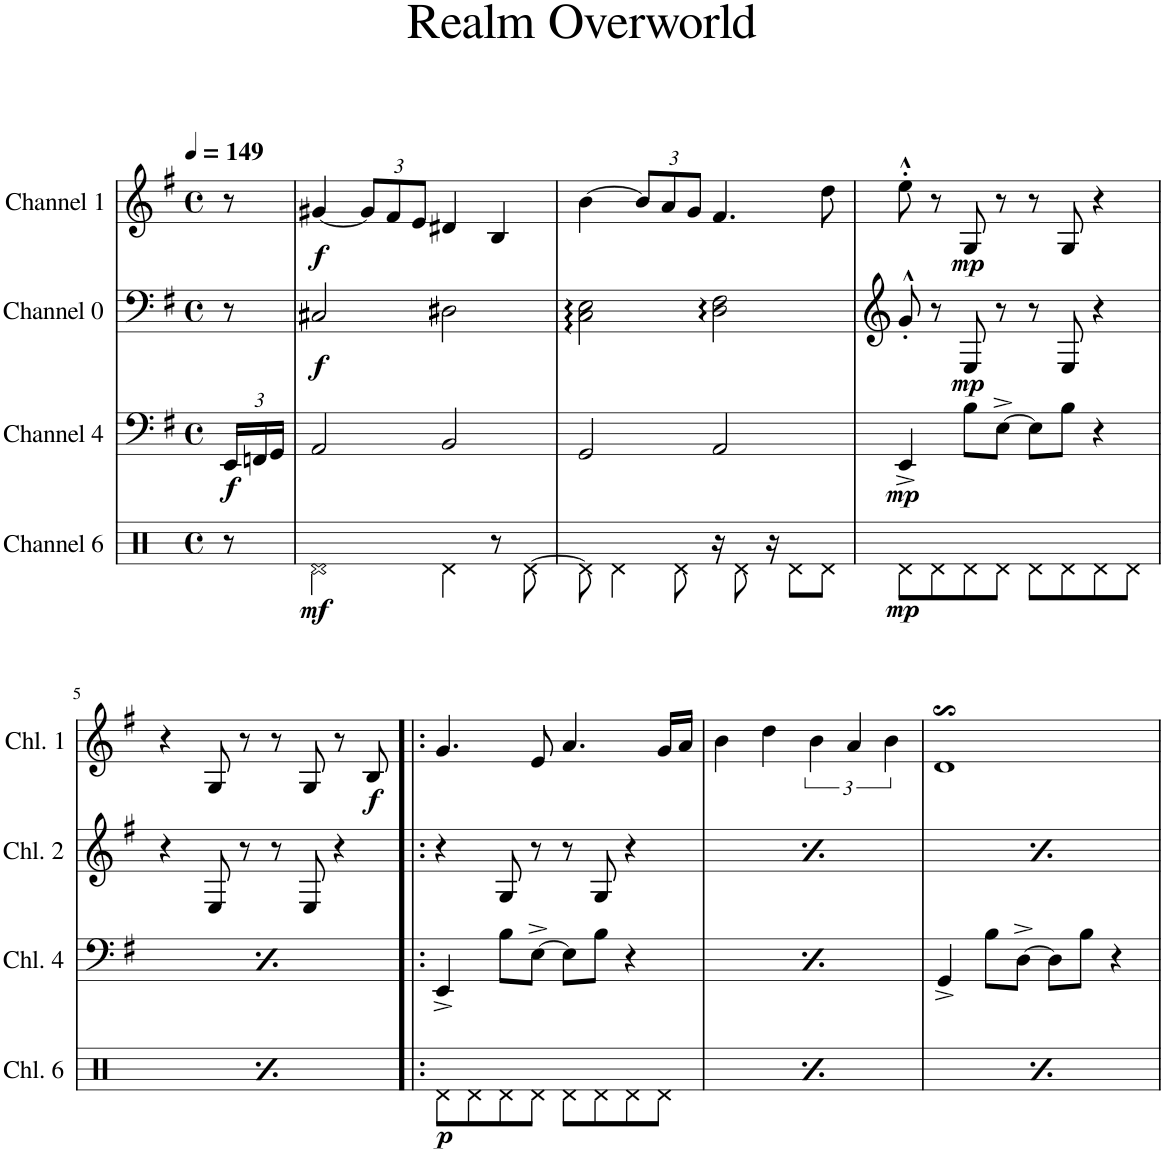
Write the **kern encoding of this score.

**kern	**dynam	**kern	**dynam	**kern	**dynam	**kern	**dynam
*part4	*part4	*part3	*part3	*part2	*part2	*part1	*part1
*staff4	*staff4	*staff3	*staff3	*staff2	*staff2	*staff1	*staff1
*I"Channel 6	*	*I"Channel 4	*	*I"Channel 0	*	*I"Channel 1	*
*I'Chl. 6	*	*I'Chl. 4	*	*I'Chl. 2	*	*I'Chl. 1	*
*clefX	*	*clefF4	*	*clefF4	*	*clefG2	*
*k[]	*	*k[f#]	*	*k[f#]	*	*k[f#]	*
*M4/4	*	*M4/4	*	*M4/4	*	*M4/4	*
*met(c)	*	*met(c)	*	*met(c)	*	*met(c)	*
*MM149	*	*MM149	*	*MM149	*	*MM149	*
*	*	*Xbrackettup	*	*	*	*	*
=1	=1	=1	=1	=1	=1	=1	=1
!	!	!	!LO:DY:b	!	!	!	!
8r	.	24EE/LL	f	8r	.	8r	.
.	.	24FFn/	.	.	.	.	.
.	.	24GG/JJ	.	.	.	.	.
=2	=2	=2	=2	=2	=2	=2	=2
!	!LO:DY:b	!	!	!	!LO:DY:b	!	!LO:DY:b
2Rd\	mf	2AA/	.	2C#X/	f	[4g#X/	f
*	*	*	*	*	*	*Xbrackettup	*
.	.	.	.	.	.	12g#/L]	.
.	.	.	.	.	.	12f#/	.
.	.	.	.	.	.	12e/J	.
4Rd\	.	2BB/	.	2D#X\	.	4d#X/	.
8r	.	.	.	.	.	4B/	.
[8Rd\	.	.	.	.	.	.	.
=3	=3	=3	=3	=3	=3	=3	=3
8Rd\]	.	2GG/	.	2C\: 2E\:	.	[4b\	.
4Rd\	.	.	.	.	.	.	.
.	.	.	.	.	.	12b/L]	.
.	.	.	.	.	.	12a/	.
8Rd\	.	.	.	.	.	.	.
.	.	.	.	.	.	12g/J	.
16r	.	2AA/	.	2D\: 2F#\:	.	4.f#/	.
8Rd\	.	.	.	.	.	.	.
16r	.	.	.	.	.	.	.
8Rd\L	.	.	.	.	.	.	.
8Rd\J	.	.	.	.	.	8dd\	.
=4	=4	=4	=4	=4	=4	=4	=4
!	!LO:DY:b	!	!LO:DY:b	!	!	!	!
8Rd\L	mp	4EE^/	mp	8g'^^/	.	8ee'^^\	.
8Rd\	.	.	.	8r	.	8r	.
!	!	!	!	!	!LO:DY:b	!	!LO:DY:b
8Rd\	.	8B\L	.	8E/	mp	8G/	mp
8Rd\J	.	[8E^\J	.	8r	.	8r	.
8Rd\L	.	8E\L]	.	8r	.	8r	.
8Rd\	.	8B\J	.	8E/	.	8G/	.
8Rd\	.	4r	.	4r	.	4r	.
8Rd\J	.	.	.	.	.	.	.
!!LO:LB:g=z
=5	=5	=5	=5	=5	=5	=5	=5
!	!LO:DY:b	!	!LO:DY:b	!	!	!	!
8Rd\L	mp	4EE^/	mp	4r	.	4r	.
8Rd\	.	.	.	.	.	.	.
8Rd\	.	8B\L	.	8E/	.	8G/	.
8Rd\J	.	[8E^\J	.	8r	.	8r	.
8Rd\L	.	8E\L]	.	8r	.	8r	.
8Rd\	.	8B\J	.	8E/	.	8G/	.
8Rd\	.	4r	.	4r	.	8r	.
!	!	!	!	!	!	!	!LO:DY:b
8Rd\J	.	.	.	.	.	8B/	f
=6!|:	=6!|:	=6!|:	=6!|:	=6!|:	=6!|:	=6!|:	=6!|:
!	!LO:DY:b	!	!	!	!	!	!
8Rd\L	p	4EE^/	.	4r	.	4.g/	.
8Rd\	.	.	.	.	.	.	.
8Rd\	.	8B\L	.	8G/	.	.	.
8Rd\J	.	[8E^\J	.	8r	.	8e/	.
8Rd\L	.	8E\L]	.	8r	.	4.a/	.
8Rd\	.	8B\J	.	8G/	.	.	.
8Rd\	.	4r	.	4r	.	.	.
8Rd\J	.	.	.	.	.	16g/LL	.
.	.	.	.	.	.	16a/JJ	.
=7	=7	=7	=7	=7	=7	=7	=7
!	!LO:DY:b	!	!	!	!	!	!
8Rd\L	p	4EE^/	.	4r	.	4b\	.
8Rd\	.	.	.	.	.	.	.
8Rd\	.	8B\L	.	8G/	.	4dd\	.
8Rd\J	.	[8E^\J	.	8r	.	.	.
*	*	*	*	*	*	*brackettup	*
8Rd\L	.	8E\L]	.	8r	.	6b\	.
8Rd\	.	8B\J	.	8G/	.	.	.
.	.	.	.	.	.	6a/	.
8Rd\	.	4r	.	4r	.	.	.
.	.	.	.	.	.	6b\	.
8Rd\J	.	.	.	.	.	.	.
=8	=8	=8	=8	=8	=8	=8	=8
!	!LO:DY:b	!	!	!	!	!	!
8Rd\L	p	4GG^/	.	4r	.	1ds$SS	.
8Rd\	.	.	.	.	.	.	.
8Rd\	.	8B\L	.	8G/	.	.	.
8Rd\J	.	[8D^\J	.	8r	.	.	.
8Rd\L	.	8D\L]	.	8r	.	.	.
8Rd\	.	8B\J	.	8G/	.	.	.
8Rd\	.	4r	.	4r	.	.	.
8Rd\J	.	.	.	.	.	.	.
=	=	=	=	=	=	=	=
*-	*-	*-	*-	*-	*-	*-	*-
